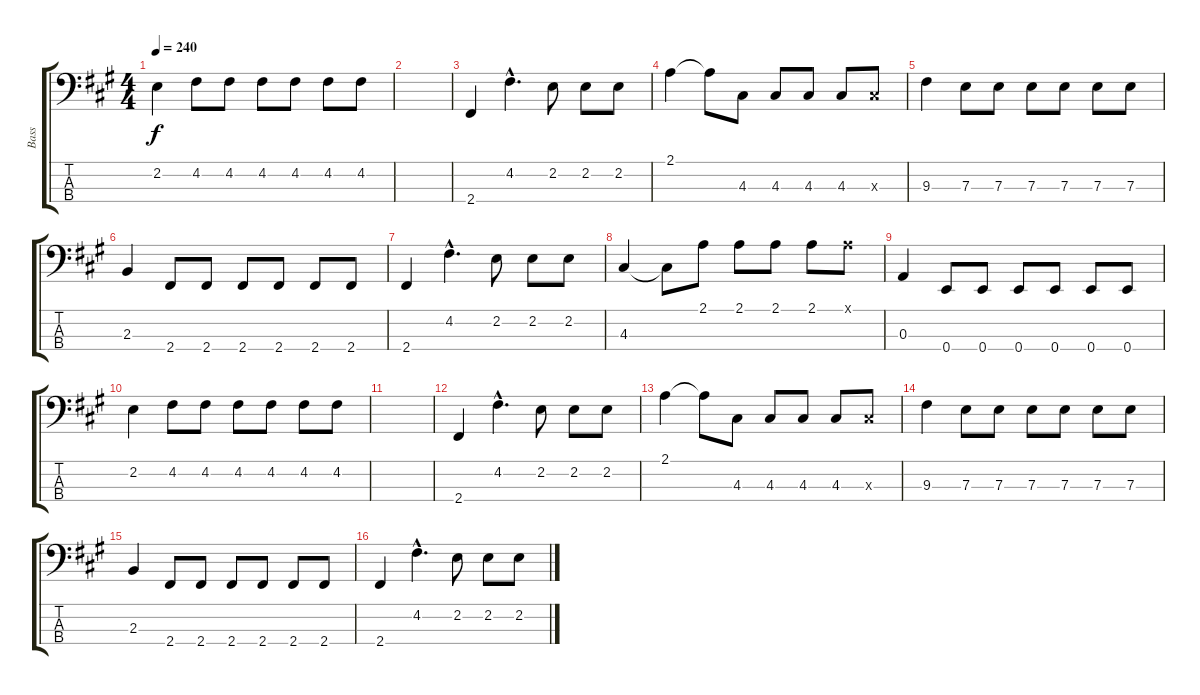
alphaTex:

\track ("Bass" "Bass") {instrument electricbasspick}
\staff {score tabs}
\tuning (G2 D2 A1 E1) {hide}
\ts (4 4)
\tempo 240
\clef f4
\ks a
2.2.4{dy f} 4.2.8 4.2.8 4.2.8 4.2.8 4.2.8 4.2.8 |
|
2.4.4 4.2{hac}.4{d} 2.2.8 2.2.8 2.2.8 |
2.1.4 2.1{t}.8 4.3.8 4.3.8 4.3.8 4.3.8 4.3{x}.8 |
9.3.4 7.3.8 7.3.8 7.3.8 7.3.8 7.3.8 7.3.8 |
2.3.4 2.4.8 2.4.8 2.4.8 2.4.8 2.4.8 2.4.8 |
2.4.4 4.2{hac}.4{d} 2.2.8 2.2.8 2.2.8 |
4.3.4 4.3{t}.8 2.1.8 2.1.8 2.1.8 2.1.8 2.1{x}.8 |
0.3.4 0.4.8 0.4.8 0.4.8 0.4.8 0.4.8 0.4.8 |
2.2.4 4.2.8 4.2.8 4.2.8 4.2.8 4.2.8 4.2.8 |
|
2.4.4 4.2{hac}.4{d} 2.2.8 2.2.8 2.2.8 |
2.1.4 2.1{t}.8 4.3.8 4.3.8 4.3.8 4.3.8 4.3{x}.8 |
9.3.4 7.3.8 7.3.8 7.3.8 7.3.8 7.3.8 7.3.8 |
2.3.4 2.4.8 2.4.8 2.4.8 2.4.8 2.4.8 2.4.8 |
2.4.4 4.2{hac}.4{d} 2.2.8 2.2.8 2.2.8
